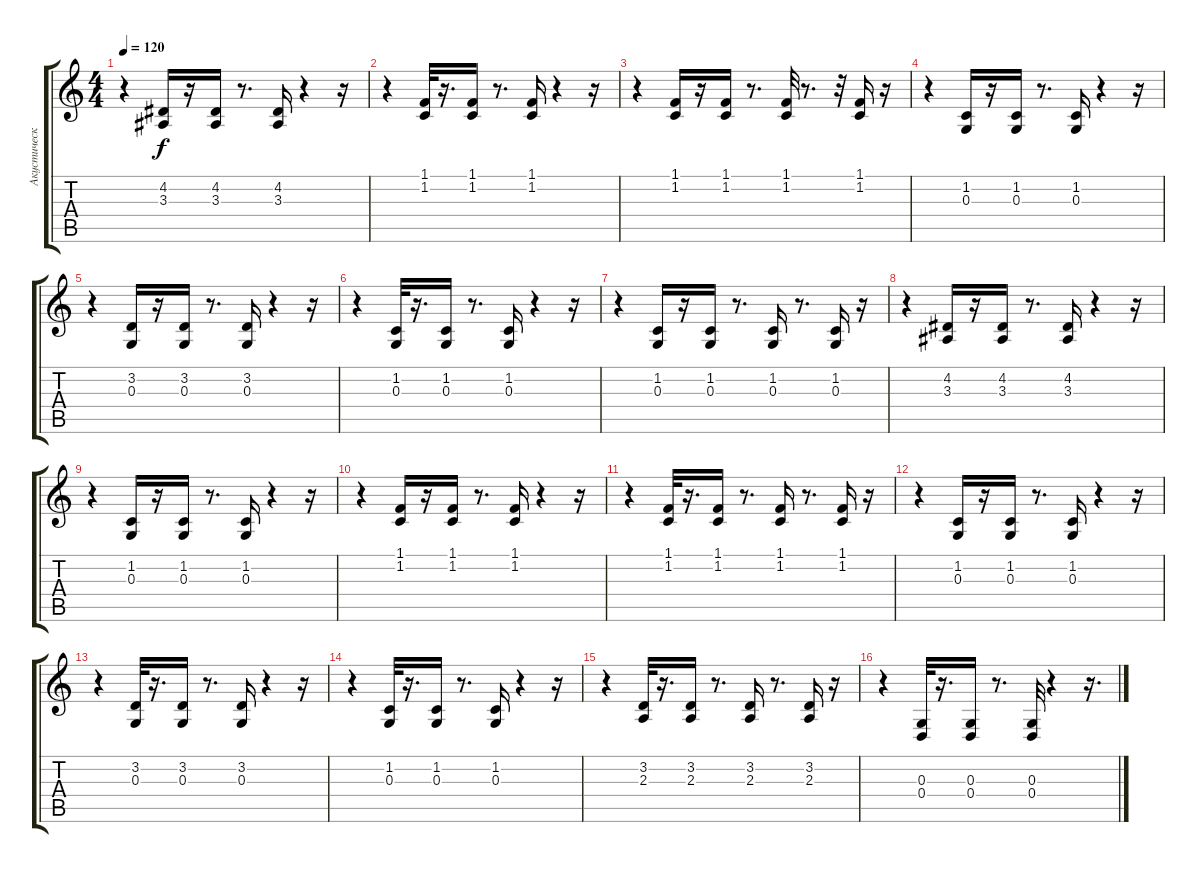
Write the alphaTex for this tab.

\track ("Акустический Гранд Роял" "Акустическ") {instrument acousticgrandpiano}
\staff {score tabs}
\tuning (E4 B3 G3 D3 A2 E2) {hide}
\ts (4 4)
\tempo 120
\clef g2
\ks c
r.4{dy f} (4.2 3.3).16 r.16 (4.2 3.3).16 r.8{d} (4.2 3.3).16 r.4 r.16 |
r.4 (1.1 1.2).32 r.16{d} (1.1 1.2).16 r.8{d} (1.1 1.2).16 r.4 r.16 |
r.4 (1.1 1.2).16 r.16 (1.1 1.2).16 r.8{d} (1.1 1.2).32 r.8{d} r.32 (1.1 1.2).16 r.16 |
r.4 (1.2 0.3).16 r.16 (1.2 0.3).16 r.8{d} (1.2 0.3).16 r.4 r.16 |
r.4 (3.2 0.3).16 r.16 (3.2 0.3).16 r.8{d} (3.2 0.3).16 r.4 r.16 |
r.4 (1.2 0.3).32 r.16{d} (1.2 0.3).16 r.8{d} (1.2 0.3).16 r.4 r.16 |
r.4 (1.2 0.3).16 r.16 (1.2 0.3).16 r.8{d} (1.2 0.3).16 r.8{d} (1.2 0.3).16 r.16 |
r.4 (4.2 3.3).16 r.16 (4.2 3.3).16 r.8{d} (4.2 3.3).16 r.4 r.16 |
r.4 (1.2 0.3).16 r.16 (1.2 0.3).16 r.8{d} (1.2 0.3).16 r.4 r.16 |
r.4 (1.1 1.2).16 r.16 (1.1 1.2).16 r.8{d} (1.1 1.2).16 r.4 r.16 |
r.4 (1.1 1.2).32 r.16{d} (1.1 1.2).16 r.8{d} (1.1 1.2).16 r.8{d} (1.1 1.2).16 r.16 |
r.4 (1.2 0.3).16 r.16 (1.2 0.3).16 r.8{d} (1.2 0.3).16 r.4 r.16 |
r.4 (3.2 0.3).32 r.16{d} (3.2 0.3).16 r.8{d} (3.2 0.3).16 r.4 r.16 |
r.4 (1.2 0.3).32 r.16{d} (1.2 0.3).16 r.8{d} (1.2 0.3).16 r.4 r.16 |
r.4 (3.2 2.3).32 r.16{d} (3.2 2.3).16 r.8{d} (3.2 2.3).16 r.8{d} (3.2 2.3).16 r.16 |
r.4 (0.3 0.4).32 r.16{d} (0.3 0.4).16 r.8{d} (0.3 0.4).32 r.4 r.16{d}
